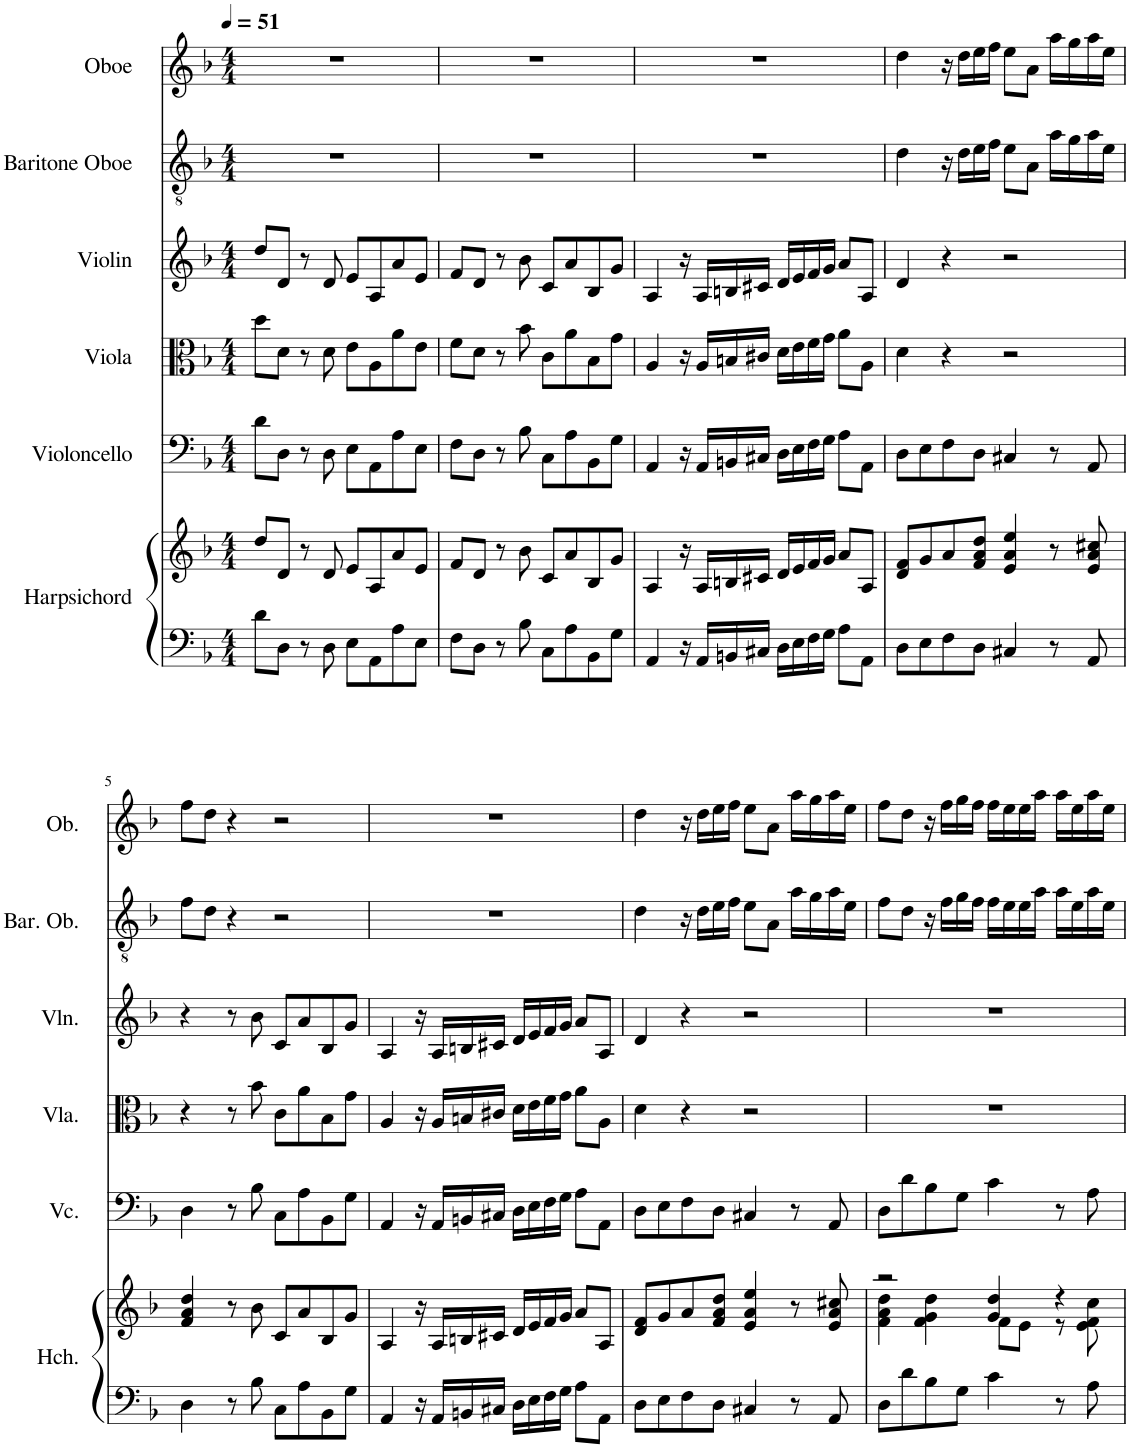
**kern	**kern	**kern	**kern	**kern	**kern	**kern
*part6	*part6	*part5	*part4	*part3	*part2	*part1
*staff7	*staff6	*staff5	*staff4	*staff3	*staff2	*staff1
*I"Harpsichord	*	*I"Violoncello	*I"Viola	*I"Violin	*I"Baritone Oboe	*I"Oboe
*I'Hch.	*	*I'Vc.	*I'Vla.	*I'Vln.	*I'Bar. Ob.	*I'Ob.
*clefF4	*clefG2	*clefF4	*clefC3	*clefG2	*clefGv2	*clefG2
*k[b-]	*k[b-]	*k[b-]	*k[b-]	*k[b-]	*k[b-]	*k[b-]
*M4/4	*M4/4	*M4/4	*M4/4	*M4/4	*M4/4	*M4/4
*MM51	*MM51	*MM51	*MM51	*MM51	*MM51	*MM51
=1	=1	=1	=1	=1	=1	=1
8d\L	8dd/L	8d\L	8dd\L	8dd/L	1r	1r
8D\J	8d/J	8D\J	8d\J	8d/J	.	.
8r	8r	8r	8r	8r	.	.
8D\	8d/	8D\	8d\	8d/	.	.
8E\L	8e/L	8E\L	8e\L	8e/L	.	.
8AA\	8A/	8AA\	8A\	8A/	.	.
8A\	8a/	8A\	8a\	8a/	.	.
8E\J	8e/J	8E\J	8e\J	8e/J	.	.
=2	=2	=2	=2	=2	=2	=2
8F\L	8f/L	8F\L	8f\L	8f/L	1r	1r
8D\J	8d/J	8D\J	8d\J	8d/J	.	.
8r	8r	8r	8r	8r	.	.
8B-\	8b-\	8B-\	8b-\	8b-\	.	.
8C\L	8c/L	8C\L	8c\L	8c/L	.	.
8A\	8a/	8A\	8a\	8a/	.	.
8BB-\	8B-/	8BB-\	8B-\	8B-/	.	.
8G\J	8g/J	8G\J	8g\J	8g/J	.	.
=3	=3	=3	=3	=3	=3	=3
4AA/	4A/	4AA/	4A/	4A/	1r	1r
16r	16r	16r	16r	16r	.	.
16AA/LL	16A/LL	16AA/LL	16A/LL	16A/LL	.	.
16BBn/	16Bn/	16BBn/	16Bn/	16Bn/	.	.
16C#X/JJ	16c#X/JJ	16C#X/JJ	16c#X/JJ	16c#X/JJ	.	.
16D\LL	16d/LL	16D\LL	16d\LL	16d/LL	.	.
16E\	16e/	16E\	16e\	16e/	.	.
16F\	16f/	16F\	16f\	16f/	.	.
16G\JJ	16g/JJ	16G\JJ	16g\JJ	16g/JJ	.	.
8A\L	8a/L	8A\L	8a\L	8a/L	.	.
8AA\J	8A/J	8AA\J	8A\J	8A/J	.	.
=4	=4	=4	=4	=4	=4	=4
8D\L	8d/ 8f/L	8D\L	4d\	4d/	4d\	4dd\
8E\	8g/	8E\	.	.	.	.
8F\	8a/	8F\	4r	4r	16r	16r
.	.	.	.	.	16d\LL	16dd\LL
8D\J	8f/ 8a/ 8dd/J	8D\J	.	.	16e\	16ee\
.	.	.	.	.	16f\JJ	16ff\JJ
4C#X/	4e/ 4a/ 4ee/	4C#X/	2r	2r	8e\L	8ee\L
.	.	.	.	.	8A\J	8a\J
8r	8r	8r	.	.	16a\LL	16aa\LL
.	.	.	.	.	16g\	16gg\
8AA/	8e/ 8a/ 8cc#X/	8AA/	.	.	16a\	16aa\
.	.	.	.	.	16e\JJ	16ee\JJ
!!LO:LB:g=z
=5	=5	=5	=5	=5	=5	=5
4D\	4f/ 4a/ 4dd/	4D\	4r	4r	8f\L	8ff\L
.	.	.	.	.	8d\J	8dd\J
8r	8r	8r	8r	8r	4r	4r
8B-\	8b-\	8B-\	8b-\	8b-\	.	.
8C\L	8c/L	8C\L	8c\L	8c/L	2r	2r
8A\	8a/	8A\	8a\	8a/	.	.
8BB-\	8B-/	8BB-\	8B-\	8B-/	.	.
8G\J	8g/J	8G\J	8g\J	8g/J	.	.
=6	=6	=6	=6	=6	=6	=6
4AA/	4A/	4AA/	4A/	4A/	1r	1r
16r	16r	16r	16r	16r	.	.
16AA/LL	16A/LL	16AA/LL	16A/LL	16A/LL	.	.
16BBn/	16Bn/	16BBn/	16Bn/	16Bn/	.	.
16C#X/JJ	16c#X/JJ	16C#X/JJ	16c#X/JJ	16c#X/JJ	.	.
16D\LL	16d/LL	16D\LL	16d\LL	16d/LL	.	.
16E\	16e/	16E\	16e\	16e/	.	.
16F\	16f/	16F\	16f\	16f/	.	.
16G\JJ	16g/JJ	16G\JJ	16g\JJ	16g/JJ	.	.
8A\L	8a/L	8A\L	8a\L	8a/L	.	.
8AA\J	8A/J	8AA\J	8A\J	8A/J	.	.
=7	=7	=7	=7	=7	=7	=7
8D\L	8d/ 8f/L	8D\L	4d\	4d/	4d\	4dd\
8E\	8g/	8E\	.	.	.	.
8F\	8a/	8F\	4r	4r	16r	16r
.	.	.	.	.	16d\LL	16dd\LL
8D\J	8f/ 8a/ 8dd/J	8D\J	.	.	16e\	16ee\
.	.	.	.	.	16f\JJ	16ff\JJ
4C#X/	4e/ 4a/ 4ee/	4C#X/	2r	2r	8e\L	8ee\L
.	.	.	.	.	8A\J	8a\J
8r	8r	8r	.	.	16a\LL	16aa\LL
.	.	.	.	.	16g\	16gg\
8AA/	8e/ 8a/ 8cc#X/	8AA/	.	.	16a\	16aa\
.	.	.	.	.	16e\JJ	16ee\JJ
=8	=8	=8	=8	=8	=8	=8
*	*^	*	*	*	*	*
8D\L	2r	4f\ 4a\ 4dd\	8D\L	1r	1r	8f\L	8ff\L
8d\	.	.	8d\	.	.	8d\J	8dd\J
8B-\	.	4f\ 4g\ 4dd\	8B-\	.	.	16r	16r
.	.	.	.	.	.	16f\LL	16ff\LL
8G\J	.	.	8G\J	.	.	16g\	16gg\
.	.	.	.	.	.	16f\JJ	16ff\JJ
4c\	4g/ 4dd/	8f\L	4c\	.	.	16f\LL	16ff\LL
.	.	.	.	.	.	16e\	16ee\
.	.	8e\J	.	.	.	16e\	16ee\
.	.	.	.	.	.	16a\JJ	16aa\JJ
8r	4r	8r	8r	.	.	16a\LL	16aa\LL
.	.	.	.	.	.	16e\	16ee\
8A\	.	8e\ 8f\ 8cc\	8A\	.	.	16a\	16aa\
.	.	.	.	.	.	16e\JJ	16ee\JJ
*	*v	*v	*	*	*	*	*
=	=	=	=	=	=	=
*-	*-	*-	*-	*-	*-	*-
